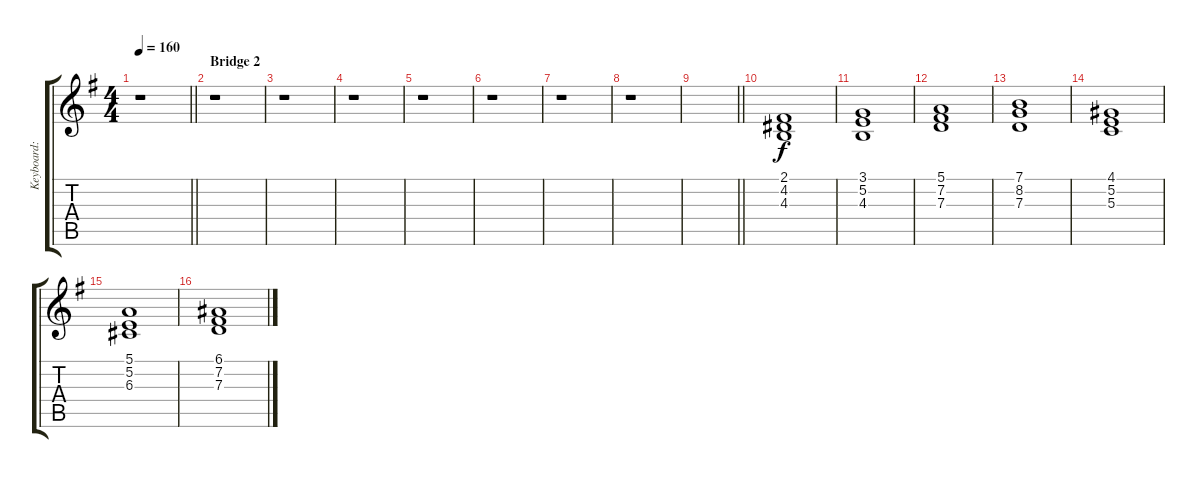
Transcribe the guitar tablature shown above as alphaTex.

\track ("Keyboard: Patrik Västilä" "Keyboard: ") {instrument choiraahs}
\staff {score tabs}
\tuning (E4 B3 G3 D3 A2 E2) {hide}
\ts (4 4)
\tempo 160
\clef g2
\barLineRight lightlight
\ks eminor
r.1{dy f} |
\section ("" "Bridge 2")
r.1 |
r.1 |
r.1 |
r.1 |
r.1 |
r.1 |
r.1 |
\barLineRight lightlight
|
(2.1 4.2 4.3).1 |
(3.1 5.2 4.3).1 |
(5.1 7.2 7.3).1 |
(7.1 8.2 7.3).1 |
(4.1 5.2 5.3).1 |
(5.1 5.2 6.3).1 |
(6.1 7.2 7.3).1
